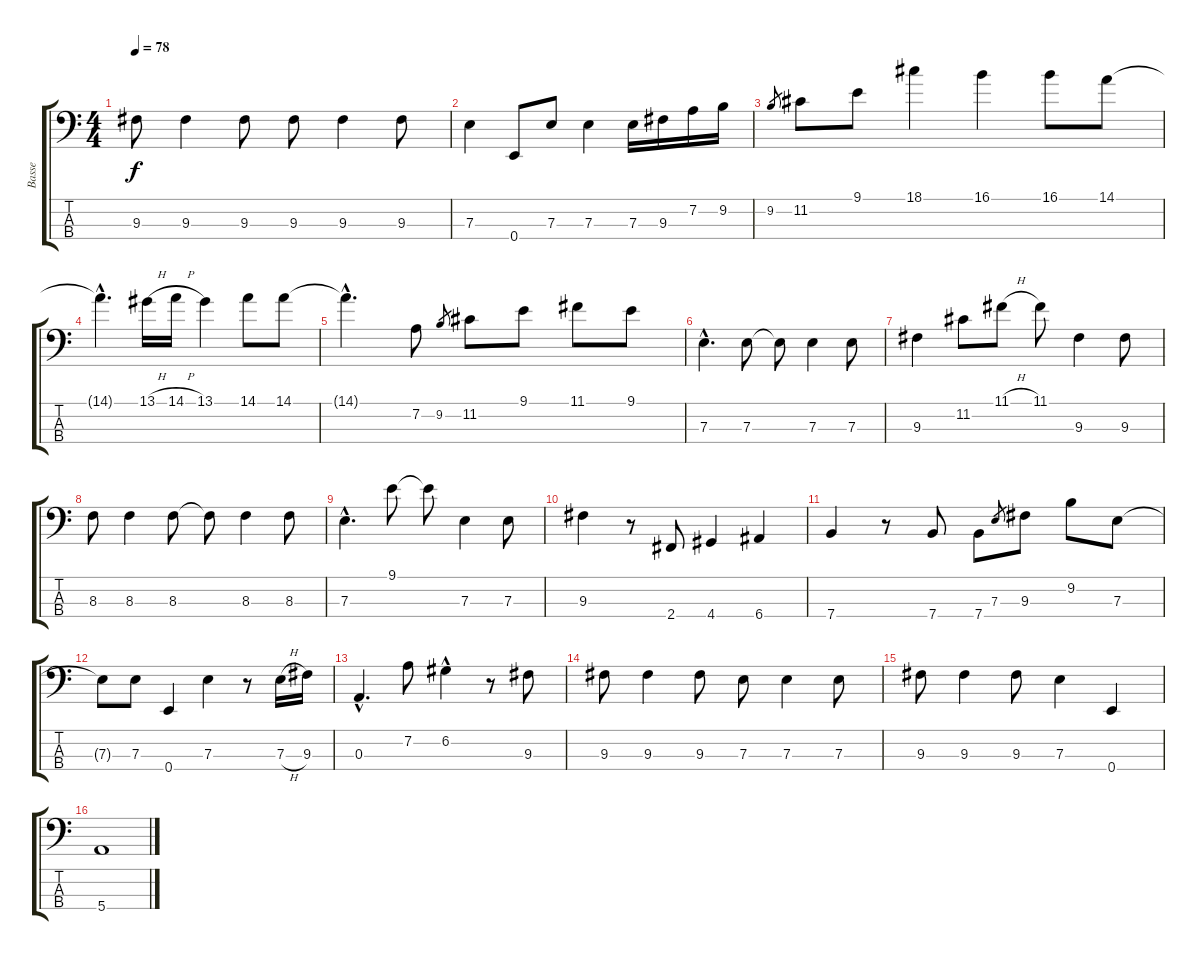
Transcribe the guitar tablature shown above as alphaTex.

\track ("Basse" "Basse") {instrument acousticbass}
\staff {score tabs}
\tuning (G2 D2 A1 E1) {hide}
\ts (4 4)
\tempo 78
\clef f4
\ks c
9.3.8{dy f} 9.3.4 9.3.8 9.3.8 9.3.4 9.3.8 |
7.3.4 0.4.8 7.3.8 7.3.4 7.3.16 9.3.16 7.2.16 9.2.16 |
9.2.8{gr} 11.2.8 9.1.8 18.1.4 16.1.4 16.1.8 14.1.8 |
14.1{hac t}.4{d} 13.1{h}.16 14.1{h}.16 13.1.4 14.1.8 14.1.8 |
14.1{hac t}.4{d} 7.2.8 9.2.8{gr} 11.2.8 9.1.8 11.1.8 9.1.8 |
7.3{hac}.4{d} 7.3.8 7.3{t}.8 7.3.4 7.3.8 |
9.3.4 11.2.8 11.1{h}.8 11.1.8 9.3.4 9.3.8 |
8.3.8 8.3.4 8.3.8 8.3{t}.8 8.3.4 8.3.8 |
7.3{hac}.4{d} 9.1.8 9.1{t}.8 7.3.4 7.3.8 |
9.3.4 r.8 2.4.8 4.4.4 6.4.4 |
7.4.4 r.8 7.4.8 7.4.8 7.3.8{gr} 9.3.8 9.2.8 7.3.8 |
7.3{t}.8 7.3.8 0.4.4 7.3.4 r.8 7.3{h}.16 9.3.16 |
0.3{hac}.4{d} 7.2.8 6.2{hac}.4 r.8 9.3.8 |
9.3.8 9.3.4 9.3.8 7.3.8 7.3.4 7.3.8 |
9.3.8 9.3.4 9.3.8 7.3.4 0.4.4 |
5.4.1
